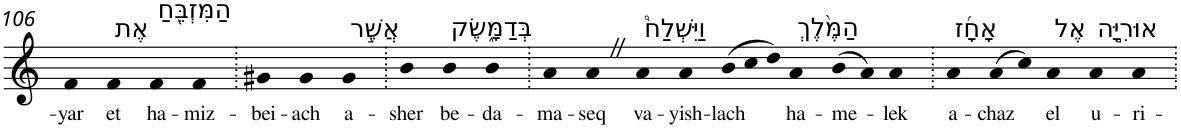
**kern	**text
*part1	*part1
*staff1	*staff1
*I"Piano	*
*I'Pno	*
!!LO:PB:g=z
*clefG2	*
*k[]	*
=106	=106
!	!LO:LY:b
4f	-yar
!LO:TX:a:t=אֶת	!
!	!LO:LY:b
4f	et
!LO:TX:a:t=הַמִּזְבֵּ֖חַ	!
!	!LO:LY:b
4f	ha-
!	!LO:LY:b
4f	-miz-
=107.	=107.
!	!LO:LY:b
4g#X	-bei-
!	!LO:LY:b
4g#	-ach
!LO:TX:a:t=אֲשֶׁ֣ר	!
!	!LO:LY:b
4g#	a-
=108.	=108.
!	!LO:LY:b
4b	-sher
!LO:TX:a:t=בְּדַמָּ֑שֶׂק	!
!	!LO:LY:b
4b	be-
!	!LO:LY:b
4b	-da-
=109.	=109.
!	!LO:LY:b
4a	-ma-
!	!LO:LY:b
4aZ	-seq
!LO:TX:a:t=וַיִּשְׁלַח֩	!
!	!LO:LY:b
4a	va-
!	!LO:LY:b
4a	-yish-
*Xtuplet	*
!	!LO:LY:b
(>12b	-lach
12cc	.
12dd)	.
!LO:TX:a:t=הַמֶּ֨לֶךְ	!
!	!LO:LY:b
4a	ha-
!	!LO:LY:b
(>8b	-me-
8a)	.
!	!LO:LY:b
4a	-lek
=110.	=110.
!LO:TX:a:t=אָחָ֜ז	!
!	!LO:LY:b
4a	a-
!	!LO:LY:b
(>8a	-chaz
8cc)	.
!LO:TX:a:t=אֶל	!
!	!LO:LY:b
4a	el
!LO:TX:a:t=אוּרִיָּ֣ה	!
!	!LO:LY:b
4a	u-
!	!LO:LY:b
4a	-ri-
=.	=.
*-	*-
